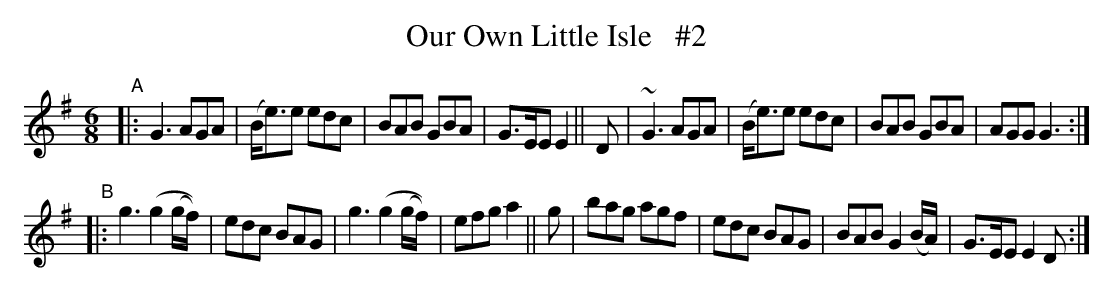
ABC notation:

X:1
T: Our Own Little Isle   #2
M: 6/8
L: 1/8
K: G
"^A"\
|: G3 AGA | (B<e)e edc |BAB GBA | G>EE E2 || D \
| ~G3 AGA | (B<e)e edc |BAB GBA | AGG G3 :|
"^B"\
|: g3 (g2(g/f/)) | edc BAG | g3 (g2(g/f/)) | efg a2 || g \
|  bag agf       | edc BAG | BAB G2(B/A/)  | G>EE E2D :|
